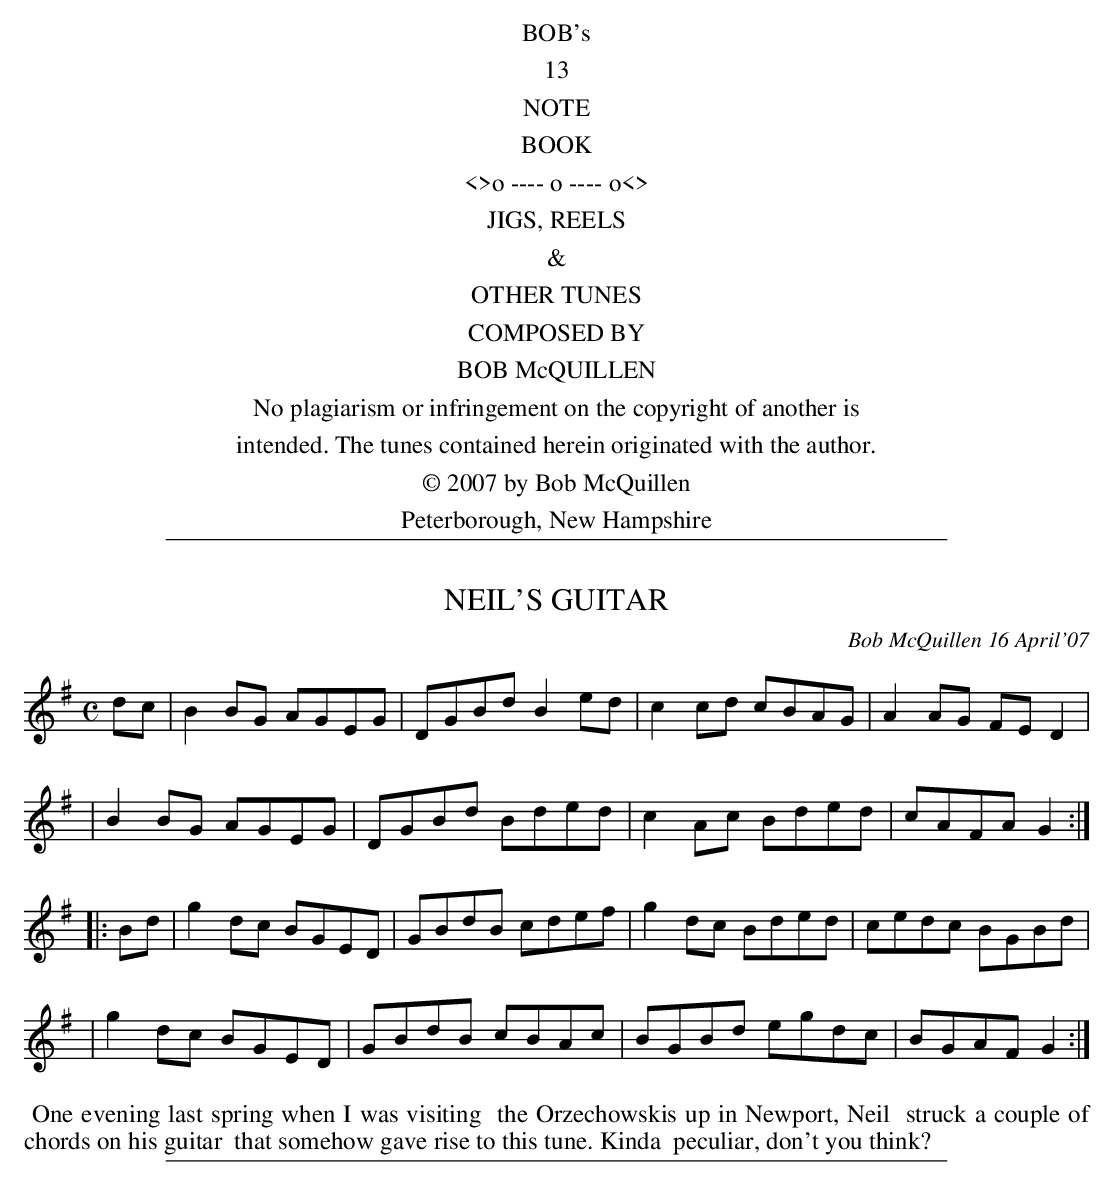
X:1
T: NEIL'S GUITAR
C: Bob McQuillen 16 April'07
M: C
L: 1/8
K: G
dc \
| B2BG AGEG | DGBd B2ed | c2cd cBAG | A2AG FED2 |
| B2BG AGEG | DGBd Bded | c2Ac Bded | cAFA G2 :|
|: Bd \
| g2dc BGED | GBdB cdef | g2dc Bded | cedc BGBd |
| g2dc BGED | GBdB cBAc | BGBd egdc | BGAF G2 :|
